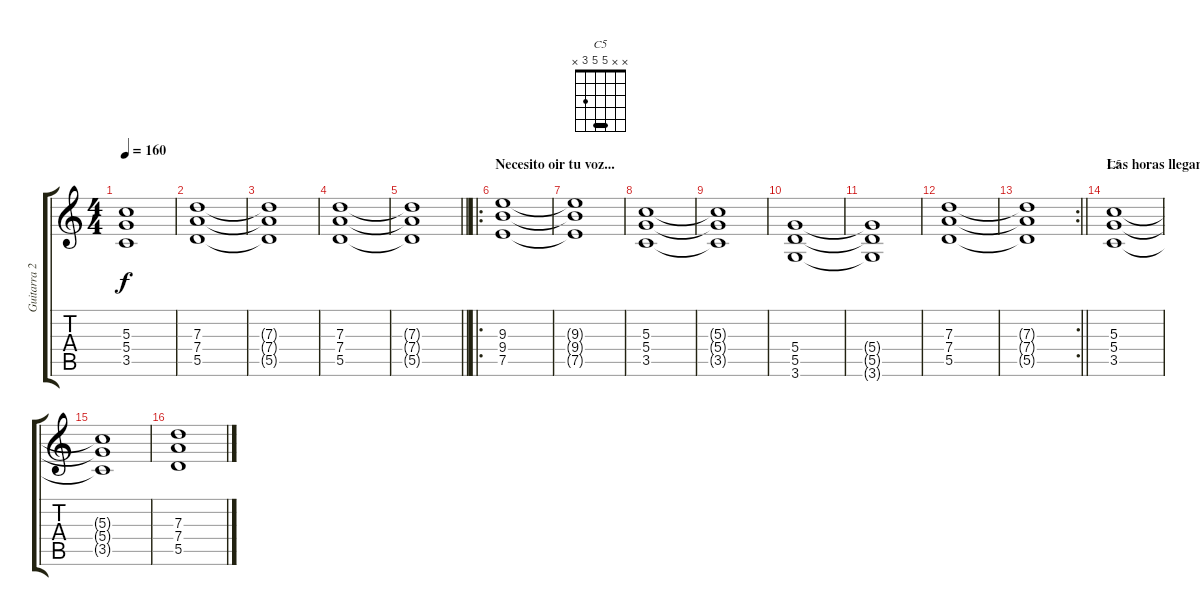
\track ("Guitarra 2" "Guitarra 2") {instrument distortionguitar}
\staff {score tabs}
\tuning (E4 B3 G3 D3 A2 E2) {hide}
\chord ("C5" x x 5 5 3 x) {barre 5}
\ts (4 4)
\tempo 160
\clef g2
\ks c
(5.3{t} 5.4{t} 3.5{t}).1{dy f} |
(7.3 7.4 5.5).1 |
(7.3{t} 7.4{t} 5.5{t}).1 |
(7.3 7.4 5.5).1 |
\barLineRight lightlight
(7.3{t} 7.4{t} 5.5{t}).1 |
\ro
\section ("" "Necesito oir tu voz...")
(9.3 9.4 7.5).1 |
(9.3{t} 9.4{t} 7.5{t}).1 |
(5.3 5.4 3.5).1 |
(5.3{t} 5.4{t} 3.5{t}).1 |
(5.4 5.5 3.6).1 |
(5.4{t} 5.5{t} 3.6{t}).1 |
(7.3 7.4 5.5).1 |
\rc 2
\barLineRight lightlight
(7.3{t} 7.4{t} 5.5{t}).1 |
\section ("" "Las horas llegan y se van...")
(5.3 5.4 3.5).1{ch "C5"} |
(5.3{t} 5.4{t} 3.5{t}).1 |
(7.3 7.4 5.5).1
